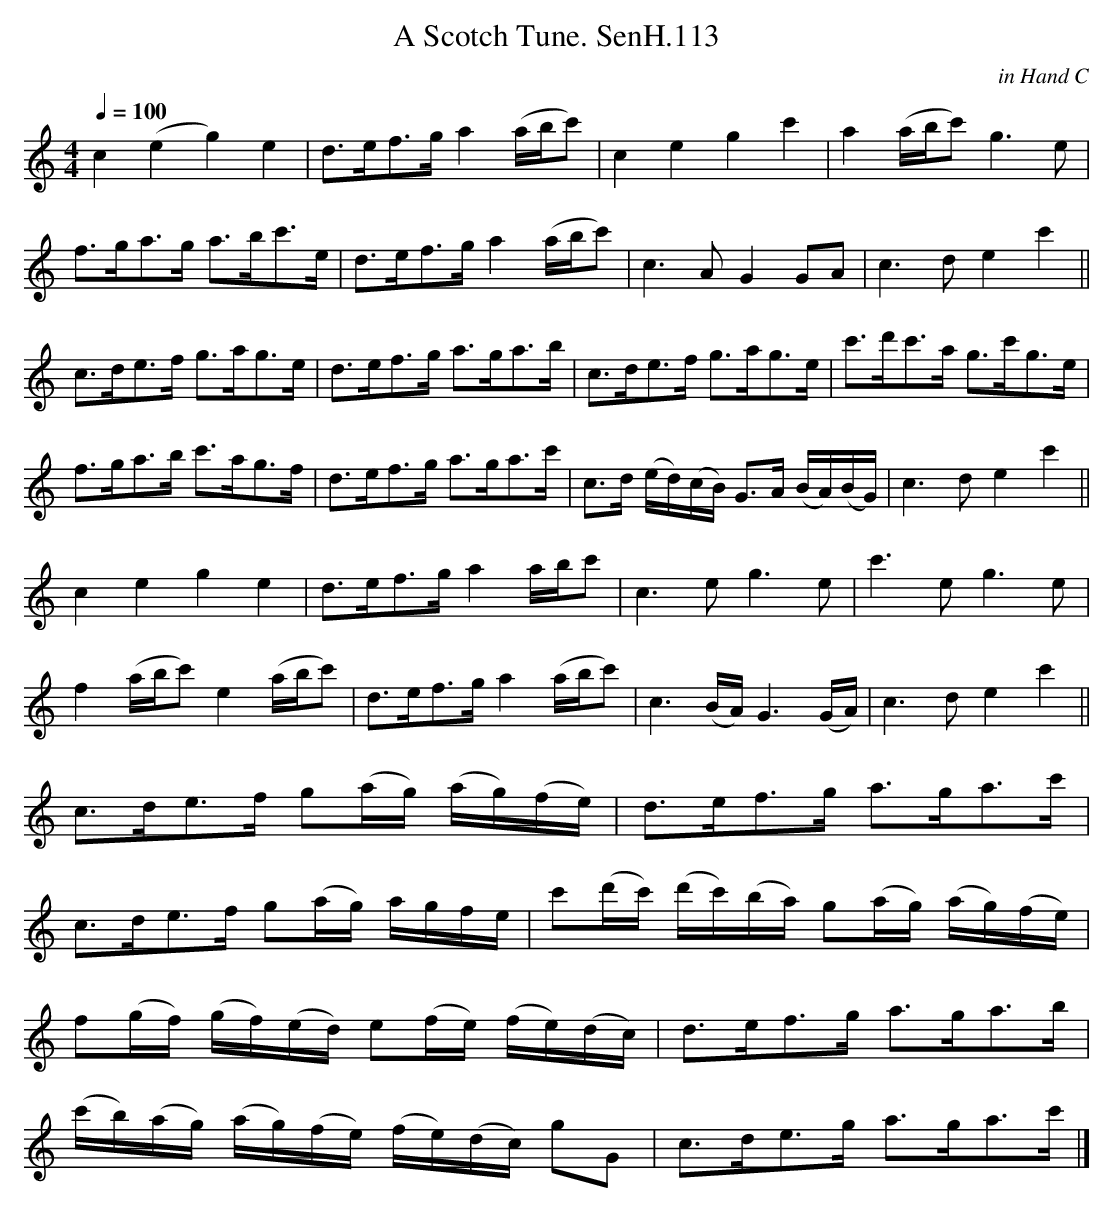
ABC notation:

X:1
T:Scotch Tune. SenH.113, A
C:in Hand C
Q:1/4=100
M:4/4
L:1/8
K:C
c2(e2g2)e2 | d>ef>g a2 (a/b/c') | c2e2g2c'2 | a2 (a/b/c') g3e |
f>ga>g a>bc'>e | d>ef>g a2 (a/b/c') | c3AG2GA | c3de2c'2 ||
c>de>f g>ag>e | d>ef>g a>ga>b | c>de>f g>ag>e | c'>d'c'>a g>c'g>e |
f>ga>b c'>ag>f | d>ef>g a>ga>c' | c>d (e/d/)(c/B/) G>A (B/A/)(B/G/) | c3de2c'2 ||
c2e2g2e2 | d>ef>g a2 a/b/c' | c3eg3e | c'3eg3e |
f2 (a/b/c')e2(a/b/c') | d>ef>g a2 (a/b/c') | c3(B/A/) G3 (G/A/) | c3de2c'2 ||
c>de>f g(a/g/) (a/g/)(f/e/) | d>ef>g a>ga>c' |
c>de>f g(a/g/) a/g/f/e/ | c'(d'/c'/) (d'/c'/)(b/a/) g(a/g/) (a/g/)(f/e/) |
f(g/f/) (g/f/)(e/d/) e(f/e/) (f/e/)(d/c/) | d>ef>g a>ga>b |
(c'/b/)(a/g/) (a/g/)(f/e/) (f/e/)(d/c/) gG |c>de>g a>ga>c' |]
